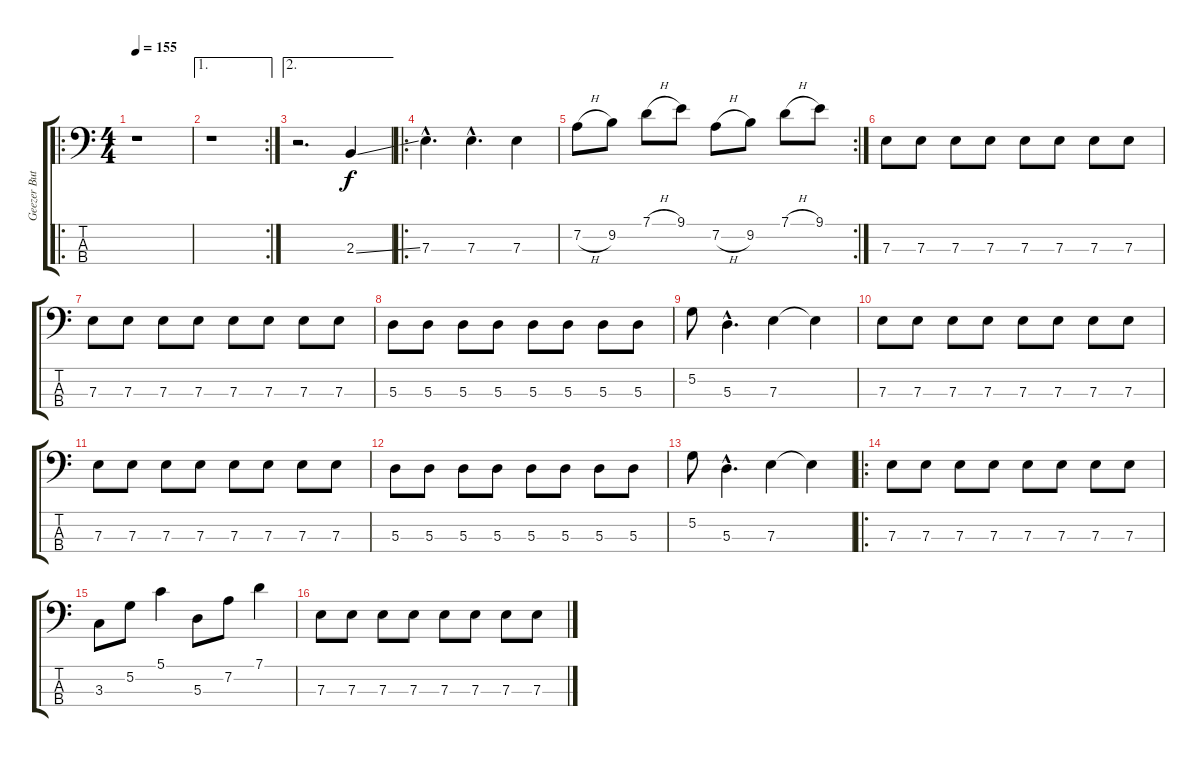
\track ("Geezer Butler" "Geezer But") {instrument acousticguitarnylon}
\staff {score tabs}
\tuning (G2 D2 A1 E1) {hide}
\ro
\ts (4 4)
\tempo 155
\clef f4
\ks c
r.1{dy f instrument acousticguitarnylon} |
\ae 1
\rc 2
r.1 |
\ae 2
r.2{d} 2.3{ss}.4 |
\ro
7.3{hac}.4{d} 7.3{hac}.4{d} 7.3.4 |
\rc 2
7.2{h}.8 9.2.8 7.1{h}.8 9.1.8 7.2{h}.8 9.2.8 7.1{h}.8 9.1.8 |
7.3.8 7.3.8 7.3.8 7.3.8 7.3.8 7.3.8 7.3.8 7.3.8 |
7.3.8 7.3.8 7.3.8 7.3.8 7.3.8 7.3.8 7.3.8 7.3.8 |
5.3.8 5.3.8 5.3.8 5.3.8 5.3.8 5.3.8 5.3.8 5.3.8 |
5.2.8 5.3{hac}.4{d} 7.3.4 7.3{t}.4 |
7.3.8 7.3.8 7.3.8 7.3.8 7.3.8 7.3.8 7.3.8 7.3.8 |
7.3.8 7.3.8 7.3.8 7.3.8 7.3.8 7.3.8 7.3.8 7.3.8 |
5.3.8 5.3.8 5.3.8 5.3.8 5.3.8 5.3.8 5.3.8 5.3.8 |
5.2.8 5.3{hac}.4{d} 7.3.4 7.3{t}.4 |
\ro
7.3.8 7.3.8 7.3.8 7.3.8 7.3.8 7.3.8 7.3.8 7.3.8 |
3.3.8 5.2.8 5.1.4 5.3.8 7.2.8 7.1.4 |
7.3.8 7.3.8 7.3.8 7.3.8 7.3.8 7.3.8 7.3.8 7.3.8
